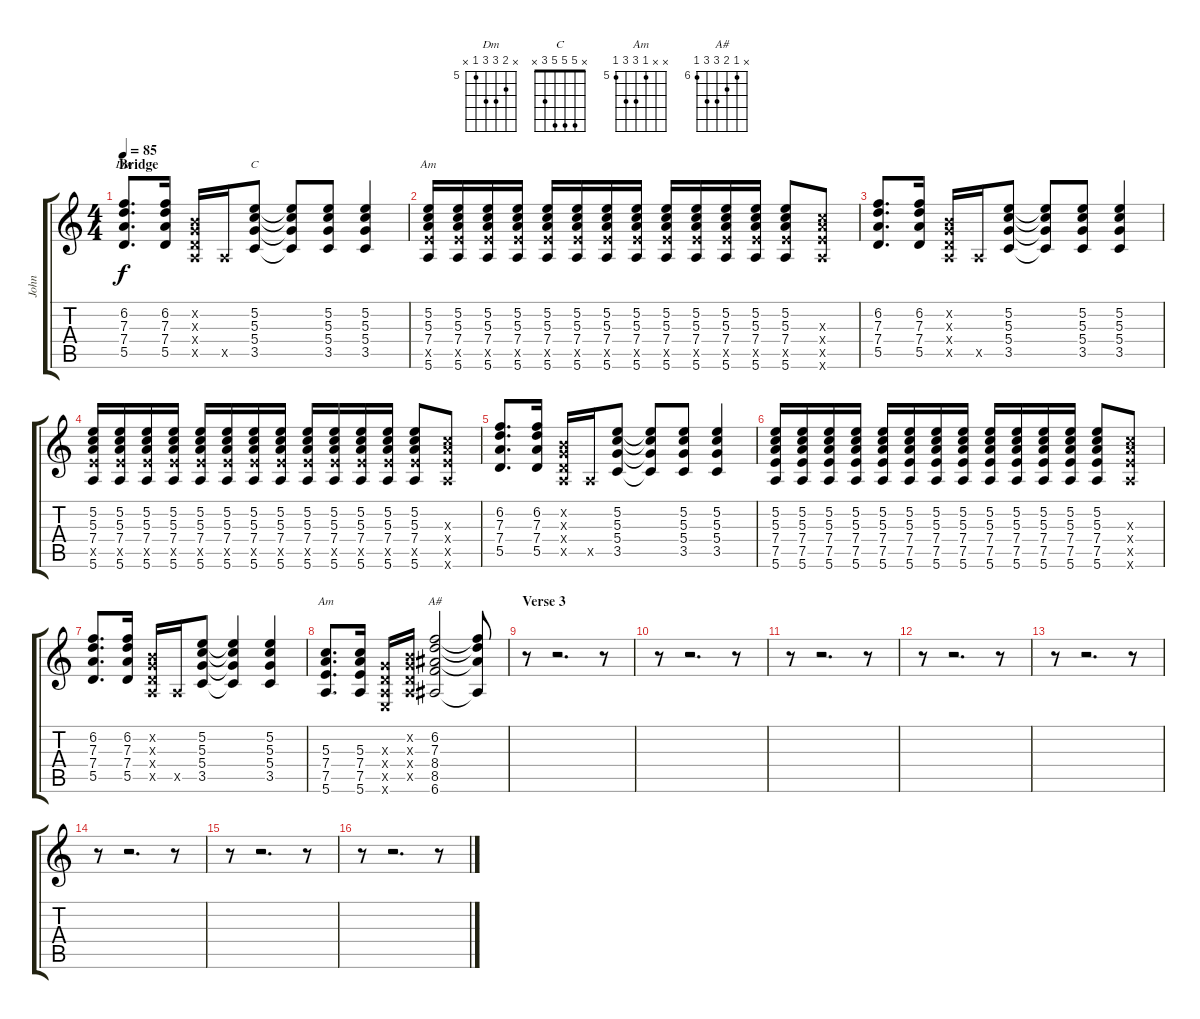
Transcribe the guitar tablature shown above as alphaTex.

\track ("John" "John") {instrument electricguitarclean}
\staff {score tabs}
\tuning (E4 B3 G3 D3 A2 E2) {hide}
\chord ("Dm" x 6 7 7 5 x) {firstfret 5}
\chord ("C" x 5 5 5 3 x)
\chord ("Am" x 5 5 7 x 5) {firstfret 5}
\chord ("Am" x x 5 7 7 5) {firstfret 5}
\chord ("A#" x 6 7 8 8 6) {firstfret 6}
\ts (4 4)
\section ("" "Bridge")
\tempo 85
\clef g2
\ks c
(6.2 7.3 7.4 5.5).8{d ch "Dm" dy f} (6.2 7.3 7.4 5.5).16 (0.2{x} 0.3{x} 0.4{x} 0.5{x}).16 0.5{x}.16 (5.2 5.3 5.4 3.5).8{ch "C"} (5.2{t} 5.3{t} 5.4{t} 3.5{t}).8 (5.2 5.3 5.4 3.5).8 (5.2 5.3 5.4 3.5).4 |
(5.2 5.3 7.4 7.5{x} 5.6).16{ch "Am"} (5.2 5.3 7.4 7.5{x} 5.6).16 (5.2 5.3 7.4 7.5{x} 5.6).16 (5.2 5.3 7.4 7.5{x} 5.6).16 (5.2 5.3 7.4 7.5{x} 5.6).16 (5.2 5.3 7.4 7.5{x} 5.6).16 (5.2 5.3 7.4 7.5{x} 5.6).16 (5.2 5.3 7.4 7.5{x} 5.6).16 (5.2 5.3 7.4 7.5{x} 5.6).16 (5.2 5.3 7.4 7.5{x} 5.6).16 (5.2 5.3 7.4 7.5{x} 5.6).16 (5.2 5.3 7.4 7.5{x} 5.6).16 (5.2 5.3 7.4 7.5{x} 5.6).8 (5.3{x} 7.4{x} 7.5{x} 5.6{x}).8 |
(6.2 7.3 7.4 5.5).8{d} (6.2 7.3 7.4 5.5).16 (0.2{x} 0.3{x} 0.4{x} 0.5{x}).16 0.5{x}.16 (5.2 5.3 5.4 3.5).8 (5.2{t} 5.3{t} 5.4{t} 3.5{t}).8 (5.2 5.3 5.4 3.5).8 (5.2 5.3 5.4 3.5).4 |
(5.2 5.3 7.4 7.5{x} 5.6).16 (5.2 5.3 7.4 7.5{x} 5.6).16 (5.2 5.3 7.4 7.5{x} 5.6).16 (5.2 5.3 7.4 7.5{x} 5.6).16 (5.2 5.3 7.4 7.5{x} 5.6).16 (5.2 5.3 7.4 7.5{x} 5.6).16 (5.2 5.3 7.4 7.5{x} 5.6).16 (5.2 5.3 7.4 7.5{x} 5.6).16 (5.2 5.3 7.4 7.5{x} 5.6).16 (5.2 5.3 7.4 7.5{x} 5.6).16 (5.2 5.3 7.4 7.5{x} 5.6).16 (5.2 5.3 7.4 7.5{x} 5.6).16 (5.2 5.3 7.4 7.5{x} 5.6).8 (5.3{x} 7.4{x} 7.5{x} 5.6{x}).8 |
(6.2 7.3 7.4 5.5).8{d} (6.2 7.3 7.4 5.5).16 (0.2{x} 0.3{x} 0.4{x} 0.5{x}).16 0.5{x}.16 (5.2 5.3 5.4 3.5).8 (5.2{t} 5.3{t} 5.4{t} 3.5{t}).8 (5.2 5.3 5.4 3.5).8 (5.2 5.3 5.4 3.5).4 |
(5.2 5.3 7.4 7.5 5.6).16 (5.2 5.3 7.4 7.5 5.6).16 (5.2 5.3 7.4 7.5 5.6).16 (5.2 5.3 7.4 7.5 5.6).16 (5.2 5.3 7.4 7.5 5.6).16 (5.2 5.3 7.4 7.5 5.6).16 (5.2 5.3 7.4 7.5 5.6).16 (5.2 5.3 7.4 7.5 5.6).16 (5.2 5.3 7.4 7.5 5.6).16 (5.2 5.3 7.4 7.5 5.6).16 (5.2 5.3 7.4 7.5 5.6).16 (5.2 5.3 7.4 7.5 5.6).16 (5.2 5.3 7.4 7.5 5.6).8 (5.3{x} 7.4{x} 7.5{x} 5.6{x}).8 |
(6.2 7.3 7.4 5.5).8{d} (6.2 7.3 7.4 5.5).16 (0.2{x} 0.3{x} 0.4{x} 0.5{x}).16 0.5{x}.16 (5.2 5.3 5.4 3.5).8 (5.2{t} 5.3{t} 5.4{t} 3.5{t}).4 (5.2 5.3 5.4 3.5).4 |
(5.3 7.4 7.5 5.6).8{d ch "Am"} (5.3 7.4 7.5 5.6).16 (0.3{x} 0.4{x} 0.5{x} 0.6{x}).16 (0.2{x} 0.3{x} 0.4{x} 0.5{x}).16 (6.2 7.3 8.4 8.5 6.6).2{ch "A#"} (6.2{t} 7.3{t} 8.4{t} 6.6{t}).8 |
\section ("" "Verse 3")
r.8 r.2{d} r.8 |
r.8 r.2{d} r.8 |
r.8 r.2{d} r.8 |
r.8 r.2{d} r.8 |
r.8 r.2{d} r.8 |
r.8 r.2{d} r.8 |
r.8 r.2{d} r.8 |
r.8 r.2{d} r.8
